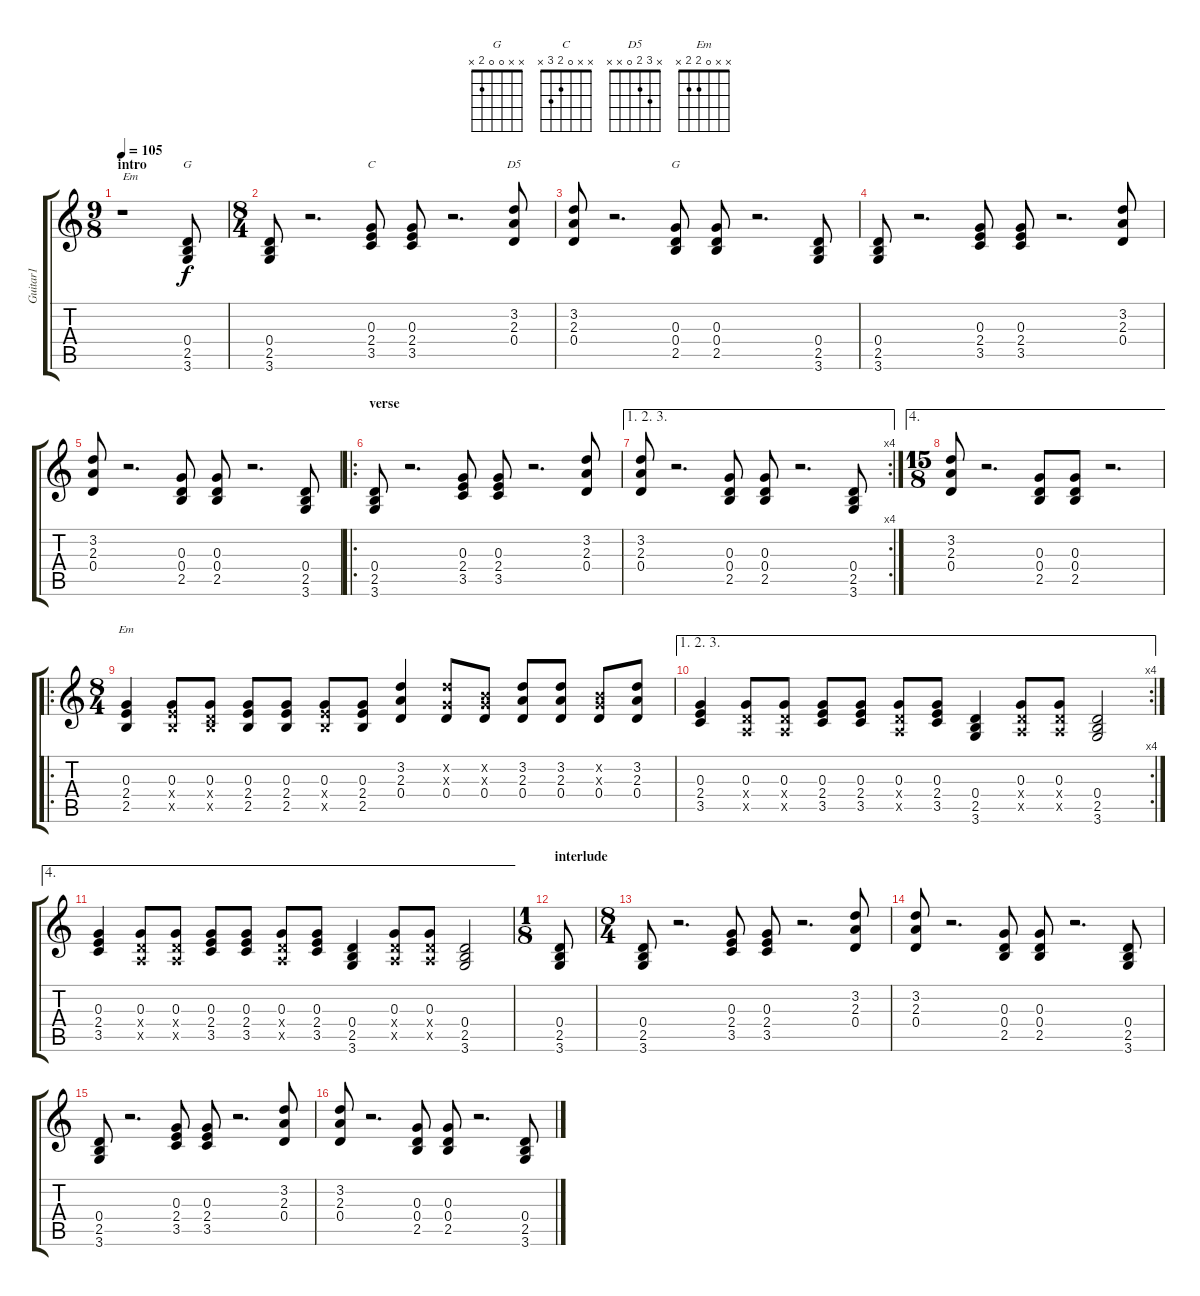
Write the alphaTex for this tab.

\track ("Guitar1" "Guitar1") {instrument overdrivenguitar}
\staff {score tabs}
\tuning (E4 B3 G3 D3 A2 E2) {hide}
\chord ("G" x x x 0 2 3)
\chord ("C" x x 0 2 3 x)
\chord ("D5" x 3 2 0 x x)
\chord ("G" x x 0 0 2 x)
\chord ("Em" x x 0 2 2 x)
\ts (9 8)
\section ("" "intro")
\tempo 105
\clef g2
\ks c
r.1{txt "Em" dy f instrument overdrivenguitar} (0.4 2.5 3.6).8{ch "G"} |
\ts (8 4)
(0.4 2.5 3.6).8 r.2{d} (0.3 2.4 3.5).8{ch "C"} (0.3 2.4 3.5).8 r.2{d} (3.2 2.3 0.4).8{ch "D5"} |
(3.2 2.3 0.4).8 r.2{d} (0.3 0.4 2.5).8{ch "G"} (0.3 0.4 2.5).8 r.2{d} (0.4 2.5 3.6).8 |
(0.4 2.5 3.6).8 r.2{d} (0.3 2.4 3.5).8 (0.3 2.4 3.5).8 r.2{d} (3.2 2.3 0.4).8 |
(3.2 2.3 0.4).8 r.2{d} (0.3 0.4 2.5).8 (0.3 0.4 2.5).8 r.2{d} (0.4 2.5 3.6).8 |
\ro
\section ("" "verse")
(0.4 2.5 3.6).8 r.2{d} (0.3 2.4 3.5).8 (0.3 2.4 3.5).8 r.2{d} (3.2 2.3 0.4).8 |
\ae (1 2 3)
\rc 4
(3.2 2.3 0.4).8 r.2{d} (0.3 0.4 2.5).8 (0.3 0.4 2.5).8 r.2{d} (0.4 2.5 3.6).8 |
\ae 4
\ts (15 8)
(3.2 2.3 0.4).8 r.2{d} (0.3 0.4 2.5).8 (0.3 0.4 2.5).8 r.2{d} |
\ro
\ts (8 4)
(0.3 2.4 2.5).4{ch "Em"} (0.3 2.4{x} 2.5{x}).8 (0.3 0.4{x} 2.5{x}).8 (0.3 2.4 2.5).8 (0.3 2.4 2.5).8 (0.3 2.4{x} 2.5{x}).8 (0.3 2.4 2.5).8 (3.2 2.3 0.4).4 (3.2{x} 0.3{x} 0.4).8 (0.2{x} 0.3{x} 0.4).8 (3.2 2.3 0.4).8 (3.2 2.3 0.4).8 (0.2{x} 0.3{x} 0.4).8 (3.2 2.3 0.4).8 |
\ae (1 2 3)
\rc 4
(0.3 2.4 3.5).4 (0.3 0.4{x} 0.5{x}).8 (0.3 0.4{x} 0.5{x}).8 (0.3 2.4 3.5).8 (0.3 2.4 3.5).8 (0.3 0.4{x} 0.5{x}).8 (0.3 2.4 3.5).8 (0.4 2.5 3.6).4 (0.3 0.4{x} 0.5{x}).8 (0.3 0.4{x} 0.5{x}).8 (0.4 2.5 3.6).2 |
\ae 4
(0.3 2.4 3.5).4 (0.3 0.4{x} 0.5{x}).8 (0.3 0.4{x} 0.5{x}).8 (0.3 2.4 3.5).8 (0.3 2.4 3.5).8 (0.3 0.4{x} 0.5{x}).8 (0.3 2.4 3.5).8 (0.4 2.5 3.6).4 (0.3 0.4{x} 0.5{x}).8 (0.3 0.4{x} 0.5{x}).8 (0.4 2.5 3.6).2 |
\ts (1 8)
\section ("" "interlude")
(0.4 2.5 3.6).8 |
\ts (8 4)
(0.4 2.5 3.6).8 r.2{d} (0.3 2.4 3.5).8 (0.3 2.4 3.5).8 r.2{d} (3.2 2.3 0.4).8 |
(3.2 2.3 0.4).8 r.2{d} (0.3 0.4 2.5).8 (0.3 0.4 2.5).8 r.2{d} (0.4 2.5 3.6).8 |
(0.4 2.5 3.6).8 r.2{d} (0.3 2.4 3.5).8 (0.3 2.4 3.5).8 r.2{d} (3.2 2.3 0.4).8 |
(3.2 2.3 0.4).8 r.2{d} (0.3 0.4 2.5).8 (0.3 0.4 2.5).8 r.2{d} (0.4 2.5 3.6).8
